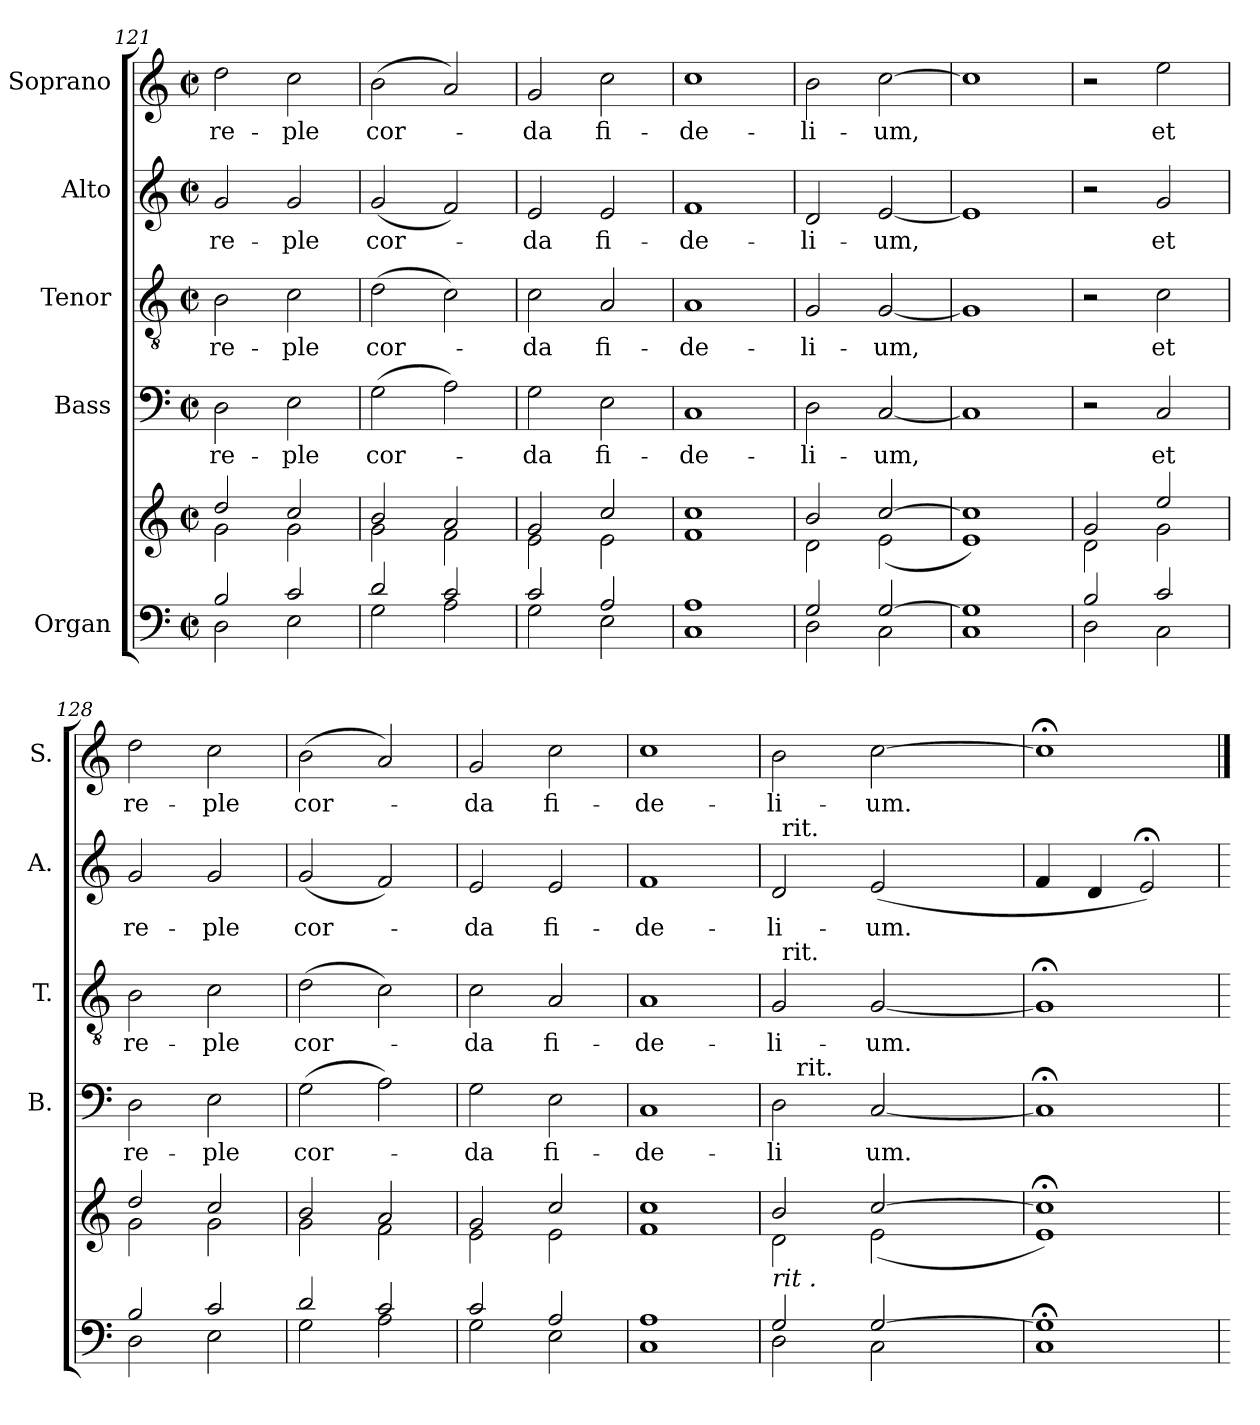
**kern	**kern	**kern	**text	**kern	**text	**kern	**text	**kern	**text
*part5	*part5	*part4	*part4	*part3	*part3	*part2	*part2	*part1	*part1
*staff6	*staff5	*staff4	*staff4	*staff3	*staff3	*staff2	*staff2	*staff1	*staff1
*I"Organ	*	*I"Bass	*	*I"Tenor	*	*I"Alto	*	*I"Soprano	*
*	*	*I'B.	*	*I'T.	*	*I'A.	*	*I'S.	*
*clefF4	*clefG2	*clefF4	*	*clefGv2	*	*clefG2	*	*clefG2	*
*M2/2	*M2/2	*M2/2	*	*M2/2	*	*M2/2	*	*M2/2	*
*met(c|)	*met(c|)	*met(c|)	*	*met(c|)	*	*met(c|)	*	*met(c|)	*
=121	=121	=121	=121	=121	=121	=121	=121	=121	=121
*^	*^	*	*	*	*	*	*	*	*
!	!	!	!	!	!LO:LY:b:cj	!	!LO:LY:b:cj	!	!LO:LY:b:cj	!	!LO:LY:b:cj
2B/	2D\	2dd/	2g\	2D\	re-	2B\	re-	2g/	re-	2dd\	re-
!	!	!	!	!	!LO:LY:b:cj	!	!LO:LY:b:cj	!	!LO:LY:b:cj	!	!LO:LY:b:cj
2c/	2E\	2cc/	2g\	2E\	-ple	2c\	-ple	2g/	-ple	2cc\	-ple
=122	=122	=122	=122	=122	=122	=122	=122	=122	=122	=122	=122
!	!	!	!	!	!LO:LY:b:cj	!	!LO:LY:b:cj	!	!LO:LY:b:cj	!	!LO:LY:b:cj
2d/	2G\	2b/	2g\	(>2G\	cor-	(>2d\	cor-	(<2g/	cor-	(>2b\	cor-
2c/	2A\	2a/	2f\	2A\)	.	2c\)	.	2f/)	.	2a/)	.
=123	=123	=123	=123	=123	=123	=123	=123	=123	=123	=123	=123
!	!	!	!	!	!LO:LY:b:cj	!	!LO:LY:b:cj	!	!LO:LY:b:cj	!	!LO:LY:b:cj
2c/	2G\	2g/	2e\	2G\	-da	2c\	-da	2e/	-da	2g/	-da
!	!	!	!	!	!LO:LY:b:cj	!	!LO:LY:b:cj	!	!LO:LY:b:cj	!	!LO:LY:b:cj
2A/	2E\	2cc/	2e\	2E\	fi-	2A/	fi-	2e/	fi-	2cc\	fi-
=124	=124	=124	=124	=124	=124	=124	=124	=124	=124	=124	=124
!	!	!	!	!	!LO:LY:b:cj	!	!LO:LY:b:cj	!	!LO:LY:b:cj	!	!LO:LY:b:cj
*v	*v	*	*	*	*	*	*	*	*	*	*
*	*v	*v	*	*	*	*	*	*	*	*
1A 1C	1f 1cc	1C	-de-	1A	-de-	1f	-de-	1cc	-de-
=125	=125	=125	=125	=125	=125	=125	=125	=125	=125
*^	*^	*	*	*	*	*	*	*	*
!	!	!	!	!	!LO:LY:b:cj	!	!LO:LY:b:cj	!	!LO:LY:b:cj	!	!LO:LY:b:cj
2G/	2D\	2b/	2d\	2D\	-li-	2G/	-li-	2d/	-li-	2b\	-li-
!	!	!	!	!	!LO:LY:b:cj	!	!LO:LY:b:cj	!	!LO:LY:b:cj	!	!LO:LY:b:cj
[>2G/	2C\	[>2cc/	(>2e\	[>2C/	-um,	[>2G/	-um,	[>2e/	-um,	[>2cc\	-um,
*v	*v	*	*	*	*	*	*	*	*	*	*
*	*v	*v	*	*	*	*	*	*	*	*
!!LO:PB:g=z
=126	=126	=126	=126	=126	=126	=126	=126	=126	=126
1G] 1C	1e 1cc])	1C]	.	1G]	.	1e]	.	1cc]	.
=127	=127	=127	=127	=127	=127	=127	=127	=127	=127
*^	*^	*	*	*	*	*	*	*	*
2B/	2D\	2g/	2d\	2r	.	2r	.	2r	.	2r	.
!	!	!	!	!	!LO:LY:b:cj	!	!LO:LY:b:cj	!	!LO:LY:b:cj	!	!LO:LY:b:cj
2c/	2C\	2ee/	2g\	2C/	et	2c\	et	2g/	et	2ee\	et
=128	=128	=128	=128	=128	=128	=128	=128	=128	=128	=128	=128
!	!	!	!	!	!LO:LY:b:cj	!	!LO:LY:b:cj	!	!LO:LY:b:cj	!	!LO:LY:b:cj
2B/	2D\	2dd/	2g\	2D\	re-	2B\	re-	2g/	re-	2dd\	re-
!	!	!	!	!	!LO:LY:b:cj	!	!LO:LY:b:cj	!	!LO:LY:b:cj	!	!LO:LY:b:cj
2c/	2E\	2cc/	2g\	2E\	-ple	2c\	-ple	2g/	-ple	2cc\	-ple
=129	=129	=129	=129	=129	=129	=129	=129	=129	=129	=129	=129
!	!	!	!	!	!LO:LY:b:cj	!	!LO:LY:b:cj	!	!LO:LY:b:cj	!	!LO:LY:b:cj
2d/	2G\	2b/	2g\	(>2G\	cor-	(>2d\	cor-	(<2g/	cor-	(>2b\	cor-
2c/	2A\	2a/	2f\	2A\)	.	2c\)	.	2f/)	.	2a/)	.
=130	=130	=130	=130	=130	=130	=130	=130	=130	=130	=130	=130
!	!	!	!	!	!LO:LY:b:cj	!	!LO:LY:b:cj	!	!LO:LY:b:cj	!	!LO:LY:b:cj
2c/	2G\	2g/	2e\	2G\	-da	2c\	-da	2e/	-da	2g/	-da
!	!	!	!	!	!LO:LY:b:cj	!	!LO:LY:b:cj	!	!LO:LY:b:cj	!	!LO:LY:b:cj
2A/	2E\	2cc/	2e\	2E\	fi-	2A/	fi-	2e/	fi-	2cc\	fi-
=131	=131	=131	=131	=131	=131	=131	=131	=131	=131	=131	=131
!	!	!	!	!	!LO:LY:b:cj	!	!LO:LY:b:cj	!	!LO:LY:b:cj	!	!LO:LY:b:cj
*v	*v	*	*	*	*	*	*	*	*	*	*
*	*v	*v	*	*	*	*	*	*	*	*
1A 1C	1f 1cc	1C	-de-	1A	-de-	1f	-de-	1cc	-de-
=132	=132	=132	=132	=132	=132	=132	=132	=132	=132
*^	*^	*	*	*	*	*	*	*	*
!LO:TX:a:i:t=rit .	!	!	!	!	!	!	!	!	!	!	!
!	!	!	!	!	!LO:LY:b:cj	!	!LO:LY:b:cj	!	!LO:LY:b:cj	!	!LO:LY:b:cj
*	*	*	*	*^	*	*^	*	*^	*	*	*
2G/	2D\	2b/	2d\	2D\	32.ryy	-li	2G/	64ryy	-li-	2d/	64ryy	-li-	2b\	-li-
!	!	!	!	!	!	!	!	!	!	!	!LO:TX:a:t=rit.	!	!	!
!	!	!	!	!	!	!	!	!LO:TX:a:t=rit.	!	!	!	!	!	!
.	.	.	.	.	.	.	.	2ryy	.	.	2ryy	.	.	.
!	!	!	!	!	!LO:TX:a:t=rit.	!	!	!	!	!	!	!	!	!
.	.	.	.	.	2ryy	.	.	.	.	.	.	.	.	.
!	!	!	!	!	!	!LO:LY:b:cj	!	!	!LO:LY:b:cj	!	!	!LO:LY:b:cj	!	!LO:LY:b:cj
[>2G/	2C\	[>2cc/	(<2e\	[<2C/	.	um.	[<2G/	.	-um.	(<2e/	.	-um.	[>2cc\	-um.
.	.	.	.	.	.	.	.	4ryy	.	.	4ryy	.	.	.
.	.	.	.	.	4ryy	.	.	.	.	.	.	.	.	.
.	.	.	.	.	.	.	.	8...ryy	.	.	8...ryy	.	.	.
.	.	.	.	.	8ryy	.	.	.	.	.	.	.	.	.
.	.	.	.	.	16ryy	.	.	.	.	.	.	.	.	.
.	.	.	.	.	64ryy	.	.	.	.	.	.	.	.	.
*v	*v	*	*	*v	*v	*	*v	*v	*	*v	*v	*	*	*
*	*v	*v	*	*	*	*	*	*	*	*
=133	=133	=133	=133	=133	=133	=133	=133	=133	=133
1G]; 1C;	1e;< 1cc];<)	1C;<]	.	1G;<]	.	4f/	.	1cc;<]	.
.	.	.	.	.	.	4d/	.	.	.
.	.	.	.	.	.	2e;</)	.	.	.
=	=	=	==	=	==	=	==	==	==
*-	*-	*-	*-	*-	*-	*-	*-	*-	*-
